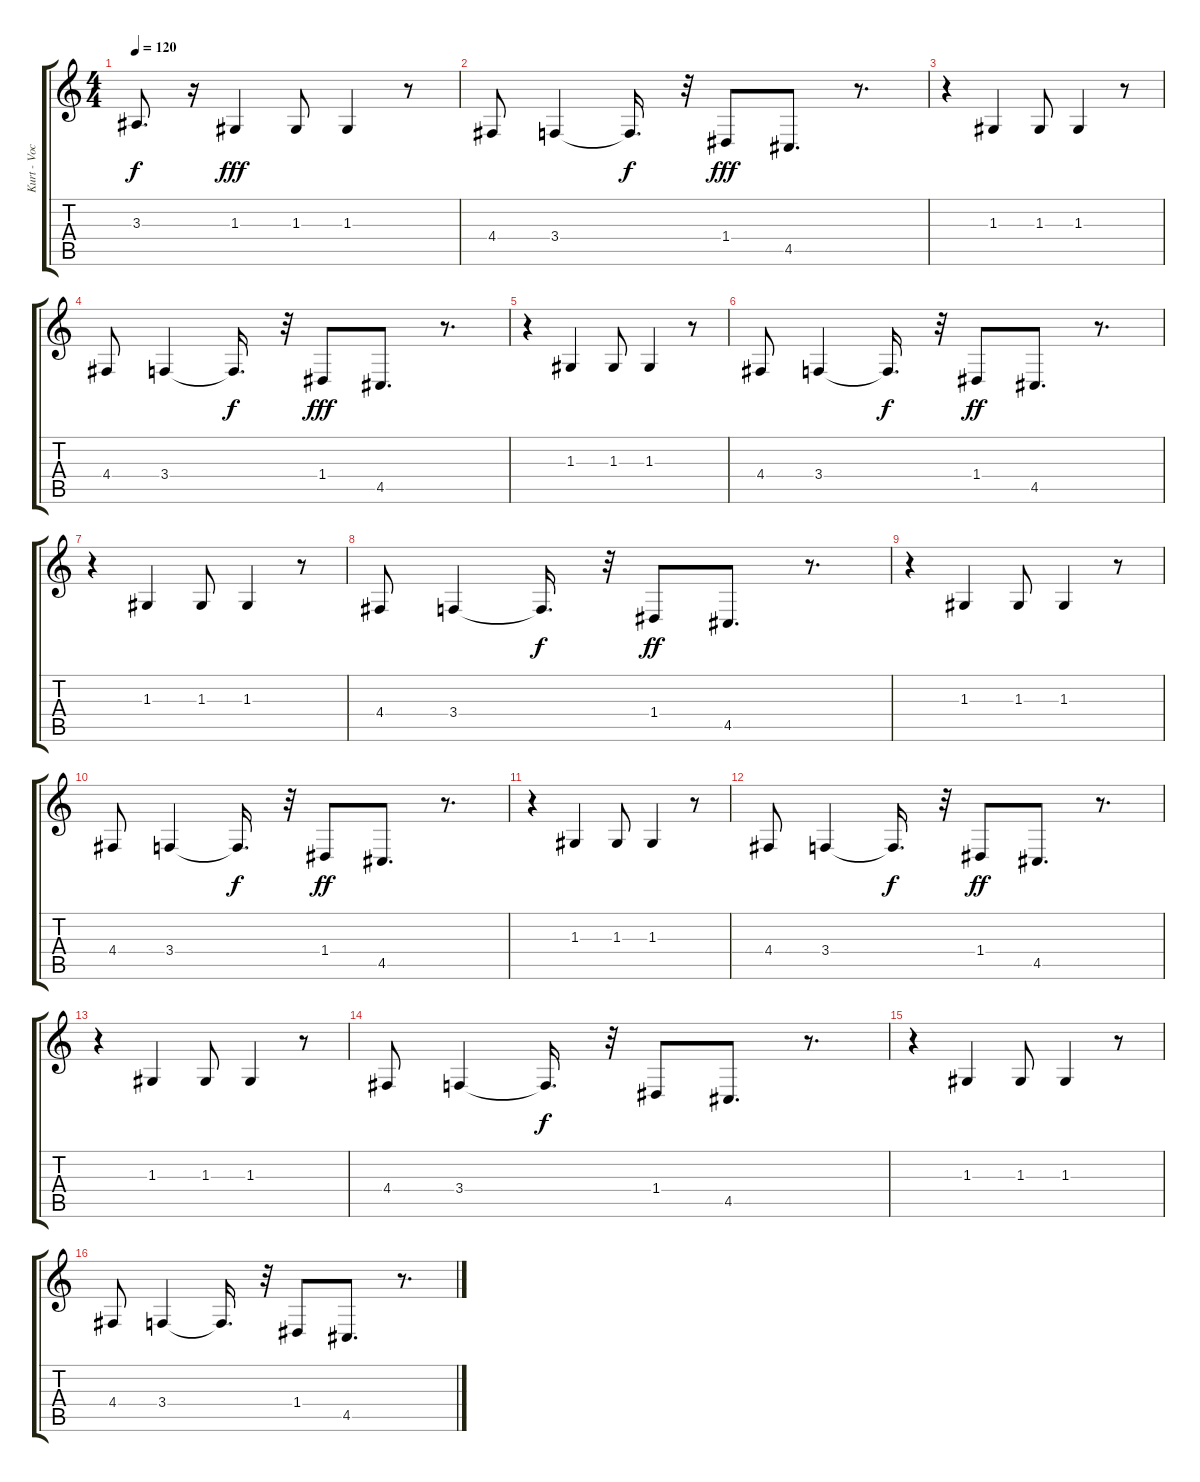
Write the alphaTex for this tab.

\track ("Kurt - Vocals" "Kurt - Voc") {instrument lead6voice}
\staff {score tabs}
\tuning (E4 B3 G3 D3 A2 E2) {hide}
\ts (4 4)
\tempo 120
\clef g2
\ks c
3.3.8{d dy f} r.16 1.3.4{dy fff} 1.3.8 1.3.4 r.8 |
4.4.8 3.4.4 3.4{t}.16{d dy f} r.32 1.4.8{dy fff} 4.5.8{d} r.8{d} |
r.4 1.3.4 1.3.8 1.3.4 r.8 |
4.4.8 3.4.4 3.4{t}.16{d dy f} r.32 1.4.8{dy fff} 4.5.8{d} r.8{d} |
r.4 1.3.4 1.3.8 1.3.4 r.8 |
4.4.8 3.4.4 3.4{t}.16{d dy f} r.32 1.4.8{dy ff} 4.5.8{d} r.8{d} |
r.4 1.3.4 1.3.8 1.3.4 r.8 |
4.4.8 3.4.4 3.4{t}.16{d dy f} r.32 1.4.8{dy ff} 4.5.8{d} r.8{d} |
r.4 1.3.4 1.3.8 1.3.4 r.8 |
4.4.8 3.4.4 3.4{t}.16{d dy f} r.32 1.4.8{dy ff} 4.5.8{d} r.8{d} |
r.4 1.3.4 1.3.8 1.3.4 r.8 |
4.4.8 3.4.4 3.4{t}.16{d dy f} r.32 1.4.8{dy ff} 4.5.8{d} r.8{d} |
r.4 1.3.4 1.3.8 1.3.4 r.8 |
4.4.8 3.4.4 3.4{t}.16{d dy f} r.32 1.4.8 4.5.8{d} r.8{d} |
r.4 1.3.4 1.3.8 1.3.4 r.8 |
4.4.8 3.4.4 3.4{t}.16{d} r.32 1.4.8 4.5.8{d} r.8{d}
